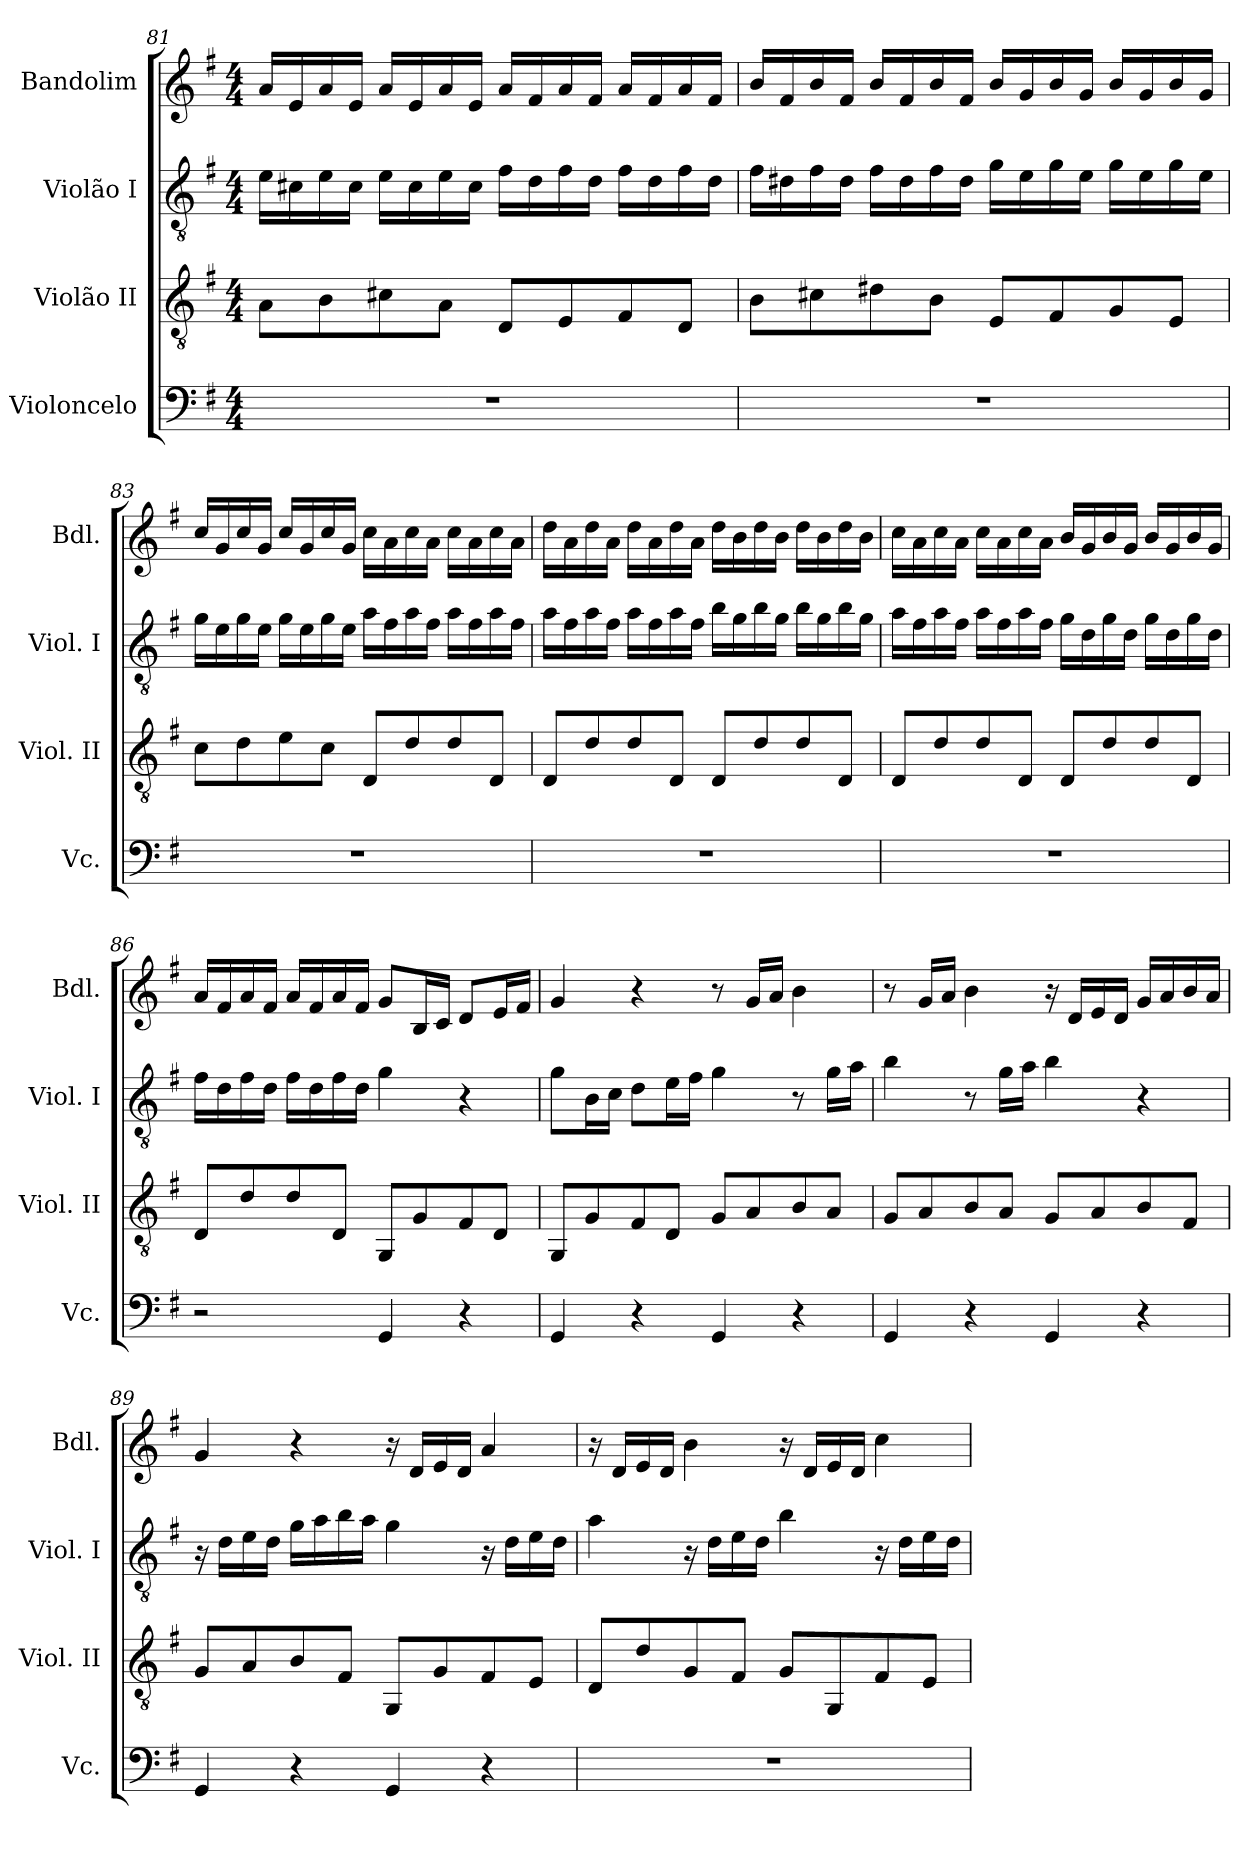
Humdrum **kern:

**kern	**kern	**kern	**kern
*part4	*part3	*part2	*part1
*staff4	*staff3	*staff2	*staff1
*I"Violoncelo	*I"Violão II	*I"Violão I	*I"Bandolim
*I'Vc.	*I'Viol. II	*I'Viol. I	*I'Bdl.
*clefF4	*clefGv2	*clefGv2	*clefG2
*k[f#]	*k[f#]	*k[f#]	*k[f#]
*M4/4	*M4/4	*M4/4	*M4/4
=81	=81	=81	=81
1r	8A\L	16e\LL	16a/LL
.	.	16c#X\	16e/
.	8B\	16e\	16a/
.	.	16c#\JJ	16e/JJ
.	8c#X\	16e\LL	16a/LL
.	.	16c#\	16e/
.	8A\J	16e\	16a/
.	.	16c#\JJ	16e/JJ
.	8D/L	16f#\LL	16a/LL
.	.	16d\	16f#/
.	8E/	16f#\	16a/
.	.	16d\JJ	16f#/JJ
.	8F#/	16f#\LL	16a/LL
.	.	16d\	16f#/
.	8D/J	16f#\	16a/
.	.	16d\JJ	16f#/JJ
=82	=82	=82	=82
1r	8B\L	16f#\LL	16b/LL
.	.	16d#X\	16f#/
.	8c#X\	16f#\	16b/
.	.	16d#\JJ	16f#/JJ
.	8d#X\	16f#\LL	16b/LL
.	.	16d#\	16f#/
.	8B\J	16f#\	16b/
.	.	16d#\JJ	16f#/JJ
.	8E/L	16g\LL	16b/LL
.	.	16e\	16g/
.	8F#/	16g\	16b/
.	.	16e\JJ	16g/JJ
.	8G/	16g\LL	16b/LL
.	.	16e\	16g/
.	8E/J	16g\	16b/
.	.	16e\JJ	16g/JJ
!!LO:LB:g=z
=83	=83	=83	=83
1r	8c\L	16g\LL	16cc/LL
.	.	16e\	16g/
.	8d\	16g\	16cc/
.	.	16e\JJ	16g/JJ
.	8e\	16g\LL	16cc/LL
.	.	16e\	16g/
.	8c\J	16g\	16cc/
.	.	16e\JJ	16g/JJ
.	8D/L	16a\LL	16cc\LL
.	.	16f#\	16a\
.	8d/	16a\	16cc\
.	.	16f#\JJ	16a\JJ
.	8d/	16a\LL	16cc\LL
.	.	16f#\	16a\
.	8D/J	16a\	16cc\
.	.	16f#\JJ	16a\JJ
=84	=84	=84	=84
1r	8D/L	16a\LL	16dd\LL
.	.	16f#\	16a\
.	8d/	16a\	16dd\
.	.	16f#\JJ	16a\JJ
.	8d/	16a\LL	16dd\LL
.	.	16f#\	16a\
.	8D/J	16a\	16dd\
.	.	16f#\JJ	16a\JJ
.	8D/L	16b\LL	16dd\LL
.	.	16g\	16b\
.	8d/	16b\	16dd\
.	.	16g\JJ	16b\JJ
.	8d/	16b\LL	16dd\LL
.	.	16g\	16b\
.	8D/J	16b\	16dd\
.	.	16g\JJ	16b\JJ
=85	=85	=85	=85
1r	8D/L	16a\LL	16cc\LL
.	.	16f#\	16a\
.	8d/	16a\	16cc\
.	.	16f#\JJ	16a\JJ
.	8d/	16a\LL	16cc\LL
.	.	16f#\	16a\
.	8D/J	16a\	16cc\
.	.	16f#\JJ	16a\JJ
.	8D/L	16g\LL	16b/LL
.	.	16d\	16g/
.	8d/	16g\	16b/
.	.	16d\JJ	16g/JJ
.	8d/	16g\LL	16b/LL
.	.	16d\	16g/
.	8D/J	16g\	16b/
.	.	16d\JJ	16g/JJ
!!LO:LB:g=z
=86	=86	=86	=86
2r	8D/L	16f#\LL	16a/LL
.	.	16d\	16f#/
.	8d/	16f#\	16a/
.	.	16d\JJ	16f#/JJ
.	8d/	16f#\LL	16a/LL
.	.	16d\	16f#/
.	8D/J	16f#\	16a/
.	.	16d\JJ	16f#/JJ
4GG/	8GG/L	4g\	8g/L
.	8G/	.	16B/L
.	.	.	16c/JJ
4r	8F#/	4r	8d/L
.	8D/J	.	16e/L
.	.	.	16f#/JJ
=87	=87	=87	=87
4GG/	8GG/L	8g\L	4g/
.	8G/	16B\L	.
.	.	16c\JJ	.
4r	8F#/	8d\L	4r
.	8D/J	16e\L	.
.	.	16f#\JJ	.
4GG/	8G/L	4g\	8r
.	8A/	.	16g/LL
.	.	.	16a/JJ
4r	8B/	8r	4b\
.	8A/J	16g\LL	.
.	.	16a\JJ	.
=88	=88	=88	=88
4GG/	8G/L	4b\	8r
.	8A/	.	16g/LL
.	.	.	16a/JJ
4r	8B/	8r	4b\
.	8A/J	16g\LL	.
.	.	16a\JJ	.
4GG/	8G/L	4b\	16r
.	.	.	16d/LL
.	8A/	.	16e/
.	.	.	16d/JJ
4r	8B/	4r	16g/LL
.	.	.	16a/
.	8F#/J	.	16b/
.	.	.	16a/JJ
!!LO:LB:g=z
=89	=89	=89	=89
4GG/	8G/L	16r	4g/
.	.	16d\LL	.
.	8A/	16e\	.
.	.	16d\JJ	.
4r	8B/	16g\LL	4r
.	.	16a\	.
.	8F#/J	16b\	.
.	.	16a\JJ	.
4GG/	8GG/L	4g\	16r
.	.	.	16d/LL
.	8G/	.	16e/
.	.	.	16d/JJ
4r	8F#/	16r	4a/
.	.	16d\LL	.
.	8E/J	16e\	.
.	.	16d\JJ	.
=90	=90	=90	=90
1r	8D/L	4a\	16r
.	.	.	16d/LL
.	8d/	.	16e/
.	.	.	16d/JJ
.	8G/	16r	4b\
.	.	16d\LL	.
.	8F#/J	16e\	.
.	.	16d\JJ	.
.	8G/L	4b\	16r
.	.	.	16d/LL
.	8GG/	.	16e/
.	.	.	16d/JJ
.	8F#/	16r	4cc\
.	.	16d\LL	.
.	8E/J	16e\	.
.	.	16d\JJ	.
=	=	=	=
*-	*-	*-	*-
